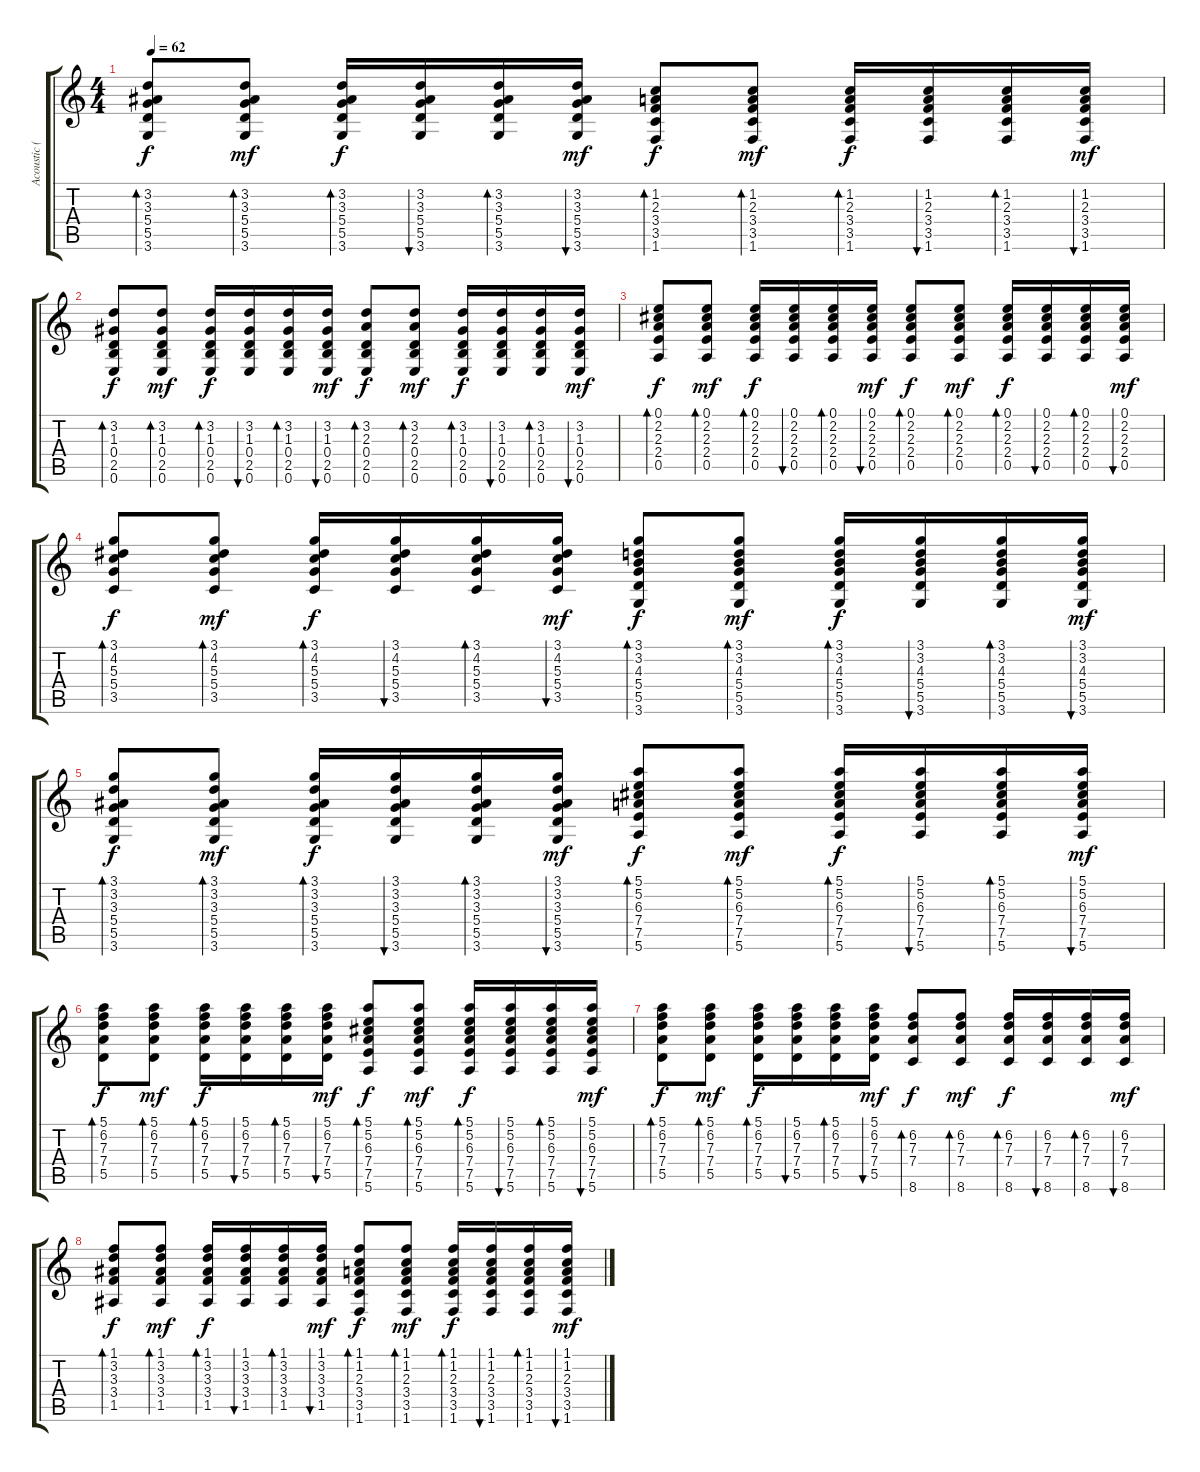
\track ("Acoustic (thom)" "Acoustic (") {instrument acousticguitarsteel}
\staff {score tabs}
\tuning (E4 B3 G3 D3 A2 E2) {hide}
\ts (4 4)
\tempo 62
\clef g2
\ks c
(3.2 3.3 5.4 5.5 3.6).8{bd 30 dy f} (3.2 3.3 5.4 5.5 3.6).8{bd 30 dy mf} (3.2 3.3 5.4 5.5 3.6).16{bd 30 dy f} (3.2 3.3 5.4 5.5 3.6).16{bu 30} (3.2 3.3 5.4 5.5 3.6).16{bd 30} (3.2 3.3 5.4 5.5 3.6).16{bu 30 dy mf} (1.2 2.3 3.4 3.5 1.6).8{bd 30 dy f} (1.2 2.3 3.4 3.5 1.6).8{bd 30 dy mf} (1.2 2.3 3.4 3.5 1.6).16{bd 30 dy f} (1.2 2.3 3.4 3.5 1.6).16{bu 30} (1.2 2.3 3.4 3.5 1.6).16{bd 30} (1.2 2.3 3.4 3.5 1.6).16{bu 30 dy mf} |
(3.2 1.3 0.4 2.5 0.6).8{bd 30 dy f} (3.2 1.3 0.4 2.5 0.6).8{bd 30 dy mf} (3.2 1.3 0.4 2.5 0.6).16{bd 30 dy f} (3.2 1.3 0.4 2.5 0.6).16{bu 30} (3.2 1.3 0.4 2.5 0.6).16{bd 30} (3.2 1.3 0.4 2.5 0.6).16{bu 30 dy mf} (3.2 2.3 0.4 2.5 0.6).8{bd 30 dy f} (3.2 2.3 0.4 2.5 0.6).8{bd 30 dy mf} (3.2 1.3 0.4 2.5 0.6).16{bd 30 dy f} (3.2 1.3 0.4 2.5 0.6).16{bu 30} (3.2 1.3 0.4 2.5 0.6).16{bd 30} (3.2 1.3 0.4 2.5 0.6).16{bu 30 dy mf} |
(0.1 2.2 2.3 2.4 0.5).8{bd 30 dy f} (0.1 2.2 2.3 2.4 0.5).8{bd 30 dy mf} (0.1 2.2 2.3 2.4 0.5).16{bd 30 dy f} (0.1 2.2 2.3 2.4 0.5).16{bu 30} (0.1 2.2 2.3 2.4 0.5).16{bd 30} (0.1 2.2 2.3 2.4 0.5).16{bu 30 dy mf} (0.1 2.2 2.3 2.4 0.5).8{bd 30 dy f} (0.1 2.2 2.3 2.4 0.5).8{bd 30 dy mf} (0.1 2.2 2.3 2.4 0.5).16{bd 30 dy f} (0.1 2.2 2.3 2.4 0.5).16{bu 30} (0.1 2.2 2.3 2.4 0.5).16{bd 30} (0.1 2.2 2.3 2.4 0.5).16{bu 30 dy mf} |
(3.1 4.2 5.3 5.4 3.5).8{bd 30 dy f} (3.1 4.2 5.3 5.4 3.5).8{bd 30 dy mf} (3.1 4.2 5.3 5.4 3.5).16{bd 30 dy f} (3.1 4.2 5.3 5.4 3.5).16{bu 30} (3.1 4.2 5.3 5.4 3.5).16{bd 30} (3.1 4.2 5.3 5.4 3.5).16{bu 30 dy mf} (3.1 3.2 4.3 5.4 5.5 3.6).8{bd 30 dy f} (3.1 3.2 4.3 5.4 5.5 3.6).8{bd 30 dy mf} (3.1 3.2 4.3 5.4 5.5 3.6).16{bd 30 dy f} (3.1 3.2 4.3 5.4 5.5 3.6).16{bu 30} (3.1 3.2 4.3 5.4 5.5 3.6).16{bd 30} (3.1 3.2 4.3 5.4 5.5 3.6).16{bu 30 dy mf} |
(3.1 3.2 3.3 5.4 5.5 3.6).8{bd 30 dy f} (3.1 3.2 3.3 5.4 5.5 3.6).8{bd 30 dy mf} (3.1 3.2 3.3 5.4 5.5 3.6).16{bd 30 dy f} (3.1 3.2 3.3 5.4 5.5 3.6).16{bu 30} (3.1 3.2 3.3 5.4 5.5 3.6).16{bd 30} (3.1 3.2 3.3 5.4 5.5 3.6).16{bu 30 dy mf} (5.1 5.2 6.3 7.4 7.5 5.6).8{bd 30 dy f} (5.1 5.2 6.3 7.4 7.5 5.6).8{bd 30 dy mf} (5.1 5.2 6.3 7.4 7.5 5.6).16{bd 30 dy f} (5.1 5.2 6.3 7.4 7.5 5.6).16{bu 30} (5.1 5.2 6.3 7.4 7.5 5.6).16{bd 30} (5.1 5.2 6.3 7.4 7.5 5.6).16{bu 30 dy mf} |
(5.1 6.2 7.3 7.4 5.5).8{bd 30 dy f} (5.1 6.2 7.3 7.4 5.5).8{bd 30 dy mf} (5.1 6.2 7.3 7.4 5.5).16{bd 30 dy f} (5.1 6.2 7.3 7.4 5.5).16{bu 30} (5.1 6.2 7.3 7.4 5.5).16{bd 30} (5.1 6.2 7.3 7.4 5.5).16{bu 30 dy mf} (5.1 5.2 6.3 7.4 7.5 5.6).8{bd 30 dy f} (5.1 5.2 6.3 7.4 7.5 5.6).8{bd 30 dy mf} (5.1 5.2 6.3 7.4 7.5 5.6).16{bd 30 dy f} (5.1 5.2 6.3 7.4 7.5 5.6).16{bu 30} (5.1 5.2 6.3 7.4 7.5 5.6).16{bd 30} (5.1 5.2 6.3 7.4 7.5 5.6).16{bu 30 dy mf} |
(5.1 6.2 7.3 7.4 5.5).8{bd 30 dy f} (5.1 6.2 7.3 7.4 5.5).8{bd 30 dy mf} (5.1 6.2 7.3 7.4 5.5).16{bd 30 dy f} (5.1 6.2 7.3 7.4 5.5).16{bu 30} (5.1 6.2 7.3 7.4 5.5).16{bd 30} (5.1 6.2 7.3 7.4 5.5).16{bu 30 dy mf} (6.2 7.3 7.4 8.6).8{bd 30 dy f} (6.2 7.3 7.4 8.6).8{bd 30 dy mf} (6.2 7.3 7.4 8.6).16{bd 30 dy f} (6.2 7.3 7.4 8.6).16{bu 30} (6.2 7.3 7.4 8.6).16{bd 30} (6.2 7.3 7.4 8.6).16{bu 30 dy mf} |
(1.1 3.2 3.3 3.4 1.5).8{bd 30 dy f} (1.1 3.2 3.3 3.4 1.5).8{bd 30 dy mf} (1.1 3.2 3.3 3.4 1.5).16{bd 30 dy f} (1.1 3.2 3.3 3.4 1.5).16{bu 30} (1.1 3.2 3.3 3.4 1.5).16{bd 30} (1.1 3.2 3.3 3.4 1.5).16{bu 30 dy mf} (1.1 1.2 2.3 3.4 3.5 1.6).8{bd 30 dy f} (1.1 1.2 2.3 3.4 3.5 1.6).8{bd 30 dy mf} (1.1 1.2 2.3 3.4 3.5 1.6).16{bd 30 dy f} (1.1 1.2 2.3 3.4 3.5 1.6).16{bu 30} (1.1 1.2 2.3 3.4 3.5 1.6).16{bd 30} (1.1 1.2 2.3 3.4 3.5 1.6).16{bu 30 dy mf}
